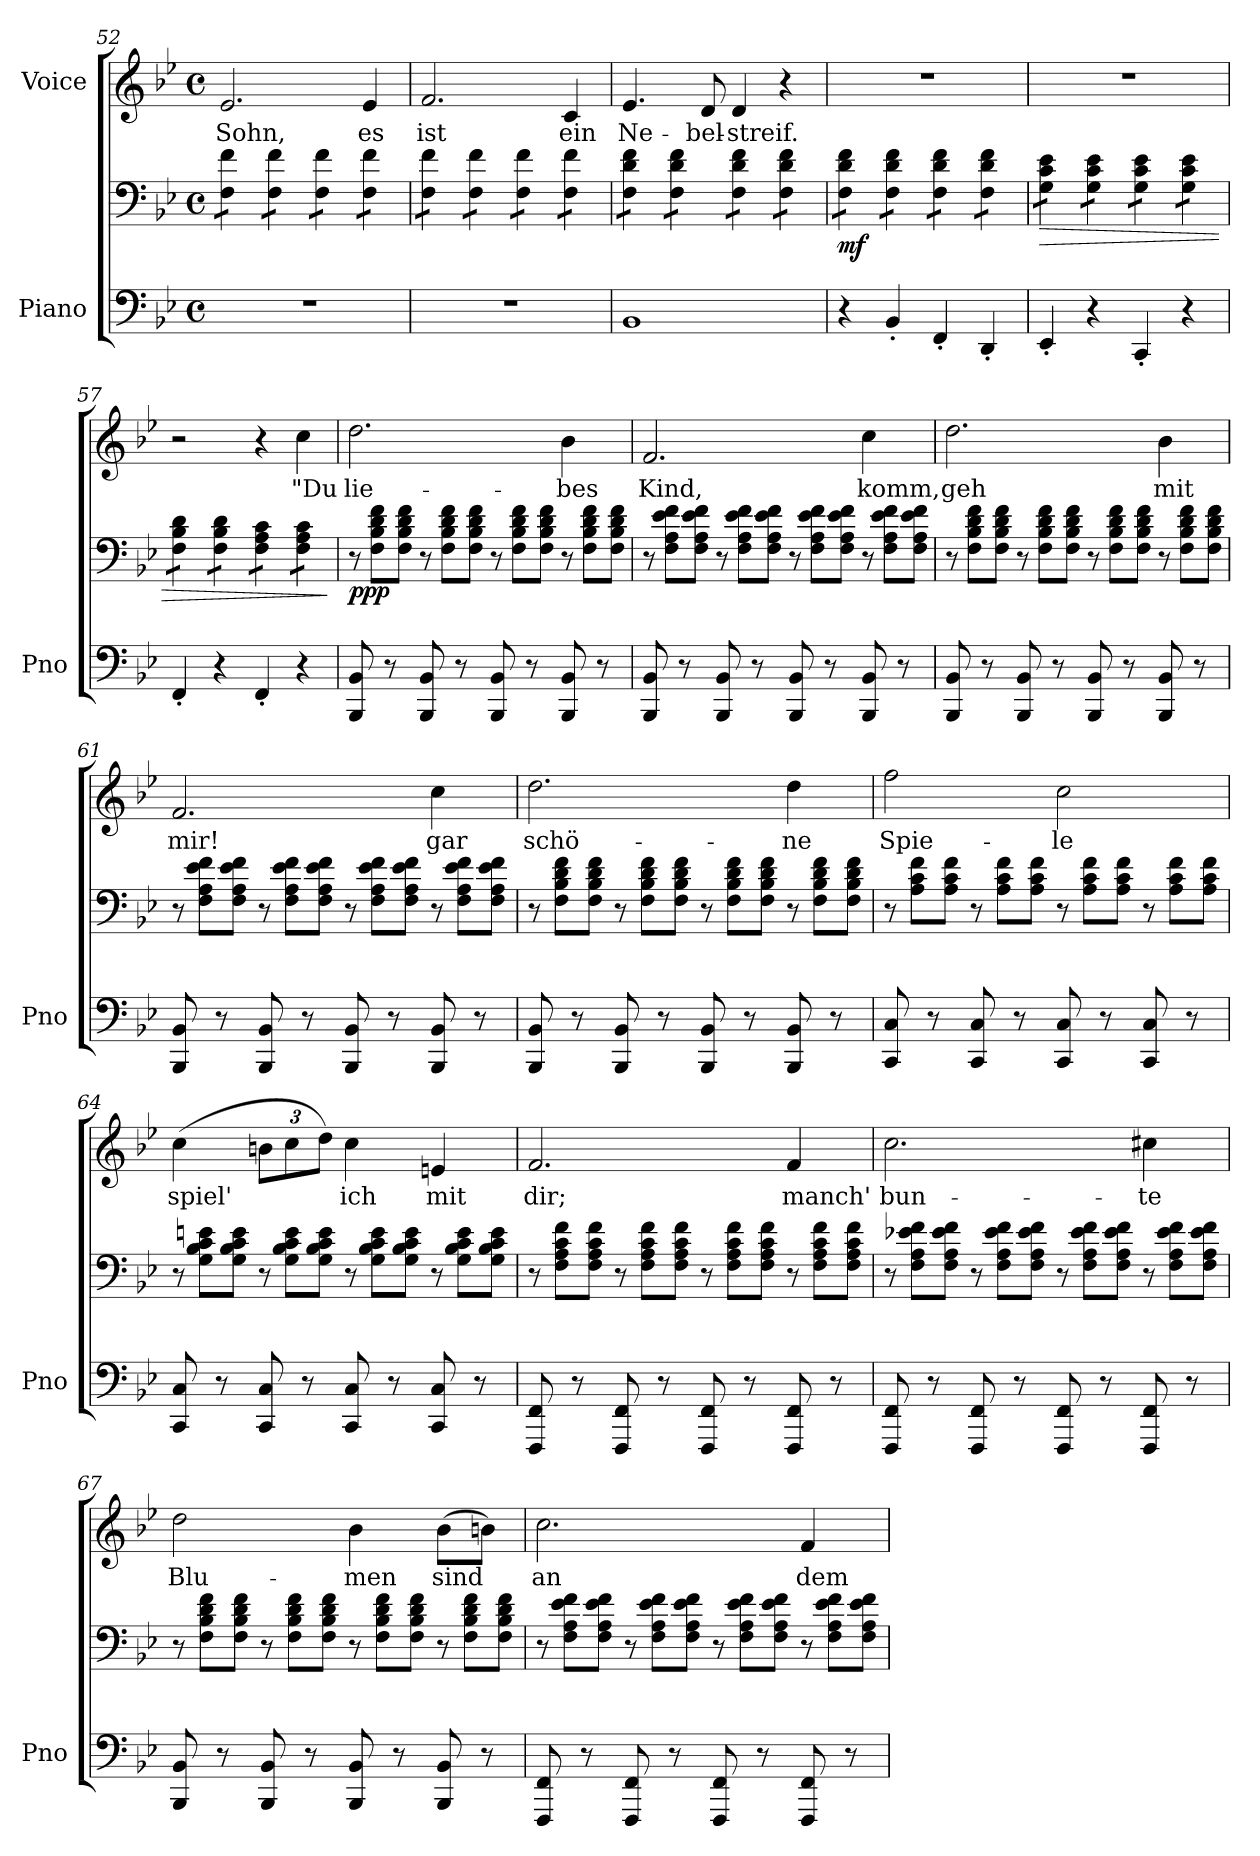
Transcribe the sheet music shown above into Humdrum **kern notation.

**kern	**kern	**dynam	**kern	**text
*part2	*part2	*part2	*part1	*part1
*staff3	*staff2	*staff2/3	*staff1	*staff1
*I"Piano	*	*	*I"Voice	*
*I'Pno	*	*	*	*
*clefF4	*clefF4	*	*clefG2	*
*k[b-e-]	*k[b-e-]	*	*k[b-e-]	*
*M4/4	*M4/4	*	*M4/4	*
*met(c)	*met(c)	*	*met(c)	*
=52	=52	=52	=52	=52
!	!	!	!	!LO:LY:b
*	*tremolo	*	*	*
1r	12F\ 12f\L	.	2.e-/	Sohn,
.	12F\ 12f\	.	.	.
.	12F\ 12f\J	.	.	.
.	12F\ 12f\L	.	.	.
.	12F\ 12f\	.	.	.
.	12F\ 12f\J	.	.	.
.	12F\ 12f\L	.	.	.
.	12F\ 12f\	.	.	.
.	12F\ 12f\J	.	.	.
!	!	!	!	!LO:LY:b
.	12F\ 12f\L	.	4e-/	es
.	12F\ 12f\	.	.	.
.	12F\ 12f\J	.	.	.
=53	=53	=53	=53	=53
!	!	!	!	!LO:LY:b
1r	12F\ 12f\L	.	2.f/	ist
.	12F\ 12f\	.	.	.
.	12F\ 12f\J	.	.	.
.	12F\ 12f\L	.	.	.
.	12F\ 12f\	.	.	.
.	12F\ 12f\J	.	.	.
.	12F\ 12f\L	.	.	.
.	12F\ 12f\	.	.	.
.	12F\ 12f\J	.	.	.
!	!	!	!	!LO:LY:b
.	12F\ 12f\L	.	4c/	ein
.	12F\ 12f\	.	.	.
.	12F\ 12f\J	.	.	.
=54	=54	=54	=54	=54
!	!	!	!	!LO:LY:b
1BB-	12F\ 12d\ 12f\L	.	4.e-/	Ne-
.	12F\ 12d\ 12f\	.	.	.
.	12F\ 12d\ 12f\J	.	.	.
.	12F\ 12d\ 12f\L	.	.	.
.	12F\ 12d\ 12f\	.	.	.
!	!	!	!	!LO:LY:b
.	.	.	8d/	-bel-
.	12F\ 12d\ 12f\J	.	.	.
!	!	!	!	!LO:LY:b
.	12F\ 12d\ 12f\L	.	4d/	-streif.
.	12F\ 12d\ 12f\	.	.	.
.	12F\ 12d\ 12f\J	.	.	.
.	12F\ 12d\ 12f\L	.	4r	.
.	12F\ 12d\ 12f\	.	.	.
.	12F\ 12d\ 12f\J	.	.	.
=55	=55	=55	=55	=55
!	!	!LO:DY:b	!	!
4r	12F\ 12d\ 12f\L	mf	1r	.
.	12F\ 12d\ 12f\	.	.	.
.	12F\ 12d\ 12f\J	.	.	.
4BB-'/	12F\ 12d\ 12f\L	.	.	.
.	12F\ 12d\ 12f\	.	.	.
.	12F\ 12d\ 12f\J	.	.	.
4FF'/	12F\ 12d\ 12f\L	.	.	.
.	12F\ 12d\ 12f\	.	.	.
.	12F\ 12d\ 12f\J	.	.	.
4DD'/	12F\ 12d\ 12f\L	.	.	.
.	12F\ 12d\ 12f\	.	.	.
.	12F\ 12d\ 12f\J	.	.	.
!!LO:LB:g=z
=56	=56	=56	=56	=56
!	!	!LO:HP:b	!	!
4EE-'/	12G\ 12c\ 12e-\L	>	1r	.
.	12G\ 12c\ 12e-\	.	.	.
.	12G\ 12c\ 12e-\J	.	.	.
4r	12G\ 12c\ 12e-\L	.	.	.
.	12G\ 12c\ 12e-\	.	.	.
.	12G\ 12c\ 12e-\J	.	.	.
4CC'/	12G\ 12c\ 12e-\L	.	.	.
.	12G\ 12c\ 12e-\	.	.	.
.	12G\ 12c\ 12e-\J	.	.	.
4r	12G\ 12c\ 12e-\L	.	.	.
.	12G\ 12c\ 12e-\	.	.	.
.	12G\ 12c\ 12e-\J	.	.	.
=57	=57	=57	=57	=57
4FF'/	12F\ 12B-\ 12d\L	.	2r	.
.	12F\ 12B-\ 12d\	.	.	.
.	12F\ 12B-\ 12d\J	.	.	.
4r	12F\ 12B-\ 12d\L	.	.	.
.	12F\ 12B-\ 12d\	.	.	.
.	12F\ 12B-\ 12d\J	.	.	.
4FF'/	12F\ 12A\ 12c\L	.	4r	.
.	12F\ 12A\ 12c\	.	.	.
.	12F\ 12A\ 12c\J	.	.	.
!	!	!	!	!LO:LY:b
4r	12F\ 12A\ 12c\L	.	4cc\	"Du
.	12F\ 12A\ 12c\	.	.	.
.	12F\ 12A\ 12c\J	.	.	.
*	*Xtremolo	*	*	*
.	.	]	.	.
=58	=58	=58	=58	=58
*	*Xtuplet	*	*	*
!	!	!LO:DY:b	!	!LO:LY:b
8BBB-/ 8BB-/	12r	ppp	2.dd\	lie-
.	12F\ 12B-\ 12d\ 12f\L	.	.	.
8r	.	.	.	.
.	12F\ 12B-\ 12d\ 12f\J	.	.	.
8BBB-/ 8BB-/	12r	.	.	.
.	12F\ 12B-\ 12d\ 12f\L	.	.	.
8r	.	.	.	.
.	12F\ 12B-\ 12d\ 12f\J	.	.	.
8BBB-/ 8BB-/	12r	.	.	.
.	12F\ 12B-\ 12d\ 12f\L	.	.	.
8r	.	.	.	.
.	12F\ 12B-\ 12d\ 12f\J	.	.	.
!	!	!	!	!LO:LY:b
8BBB-/ 8BB-/	12r	.	4b-\	-bes
.	12F\ 12B-\ 12d\ 12f\L	.	.	.
8r	.	.	.	.
.	12F\ 12B-\ 12d\ 12f\J	.	.	.
=59	=59	=59	=59	=59
!	!	!	!	!LO:LY:b
8BBB-/ 8BB-/	12r	.	2.f/	Kind,
.	12F\ 12A\ 12e-\ 12f\L	.	.	.
8r	.	.	.	.
.	12F\ 12A\ 12e-\ 12f\J	.	.	.
8BBB-/ 8BB-/	12r	.	.	.
.	12F\ 12A\ 12e-\ 12f\L	.	.	.
8r	.	.	.	.
.	12F\ 12A\ 12e-\ 12f\J	.	.	.
8BBB-/ 8BB-/	12r	.	.	.
.	12F\ 12A\ 12e-\ 12f\L	.	.	.
8r	.	.	.	.
.	12F\ 12A\ 12e-\ 12f\J	.	.	.
!	!	!	!	!LO:LY:b
8BBB-/ 8BB-/	12r	.	4cc\	komm,
.	12F\ 12A\ 12e-\ 12f\L	.	.	.
8r	.	.	.	.
.	12F\ 12A\ 12e-\ 12f\J	.	.	.
=60	=60	=60	=60	=60
!	!	!	!	!LO:LY:b
8BBB-/ 8BB-/	12r	.	2.dd\	geh
.	12F\ 12B-\ 12d\ 12f\L	.	.	.
8r	.	.	.	.
.	12F\ 12B-\ 12d\ 12f\J	.	.	.
8BBB-/ 8BB-/	12r	.	.	.
.	12F\ 12B-\ 12d\ 12f\L	.	.	.
8r	.	.	.	.
.	12F\ 12B-\ 12d\ 12f\J	.	.	.
8BBB-/ 8BB-/	12r	.	.	.
.	12F\ 12B-\ 12d\ 12f\L	.	.	.
8r	.	.	.	.
.	12F\ 12B-\ 12d\ 12f\J	.	.	.
!	!	!	!	!LO:LY:b
8BBB-/ 8BB-/	12r	.	4b-\	mit
.	12F\ 12B-\ 12d\ 12f\L	.	.	.
8r	.	.	.	.
.	12F\ 12B-\ 12d\ 12f\J	.	.	.
!!LO:LB:g=z
=61	=61	=61	=61	=61
!	!	!	!	!LO:LY:b
8BBB-/ 8BB-/	12r	.	2.f/	mir!
.	12F\ 12A\ 12e-\ 12f\L	.	.	.
8r	.	.	.	.
.	12F\ 12A\ 12e-\ 12f\J	.	.	.
8BBB-/ 8BB-/	12r	.	.	.
.	12F\ 12A\ 12e-\ 12f\L	.	.	.
8r	.	.	.	.
.	12F\ 12A\ 12e-\ 12f\J	.	.	.
8BBB-/ 8BB-/	12r	.	.	.
.	12F\ 12A\ 12e-\ 12f\L	.	.	.
8r	.	.	.	.
.	12F\ 12A\ 12e-\ 12f\J	.	.	.
!	!	!	!	!LO:LY:b
8BBB-/ 8BB-/	12r	.	4cc\	gar
.	12F\ 12A\ 12e-\ 12f\L	.	.	.
8r	.	.	.	.
.	12F\ 12A\ 12e-\ 12f\J	.	.	.
=62	=62	=62	=62	=62
!	!	!	!	!LO:LY:b
8BBB-/ 8BB-/	12r	.	2.dd\	schö-
.	12F\ 12B-\ 12d\ 12f\L	.	.	.
8r	.	.	.	.
.	12F\ 12B-\ 12d\ 12f\J	.	.	.
8BBB-/ 8BB-/	12r	.	.	.
.	12F\ 12B-\ 12d\ 12f\L	.	.	.
8r	.	.	.	.
.	12F\ 12B-\ 12d\ 12f\J	.	.	.
8BBB-/ 8BB-/	12r	.	.	.
.	12F\ 12B-\ 12d\ 12f\L	.	.	.
8r	.	.	.	.
.	12F\ 12B-\ 12d\ 12f\J	.	.	.
!	!	!	!	!LO:LY:b
8BBB-/ 8BB-/	12r	.	4dd\	-ne
.	12F\ 12B-\ 12d\ 12f\L	.	.	.
8r	.	.	.	.
.	12F\ 12B-\ 12d\ 12f\J	.	.	.
=63	=63	=63	=63	=63
!	!	!	!	!LO:LY:b
8CC/ 8C/	12r	.	2ff\	Spie-
.	12A\ 12c\ 12f\L	.	.	.
8r	.	.	.	.
.	12A\ 12c\ 12f\J	.	.	.
8CC/ 8C/	12r	.	.	.
.	12A\ 12c\ 12f\L	.	.	.
8r	.	.	.	.
.	12A\ 12c\ 12f\J	.	.	.
!	!	!	!	!LO:LY:b
8CC/ 8C/	12r	.	2cc\	-le
.	12A\ 12c\ 12f\L	.	.	.
8r	.	.	.	.
.	12A\ 12c\ 12f\J	.	.	.
8CC/ 8C/	12r	.	.	.
.	12A\ 12c\ 12f\L	.	.	.
8r	.	.	.	.
.	12A\ 12c\ 12f\J	.	.	.
!!LO:PB:g=z
=64	=64	=64	=64	=64
!	!	!	!	!LO:LY:b
8CC/ 8C/	12r	.	(>4cc\	spiel'
.	12G\ 12B-\ 12c\ 12en\L	.	.	.
8r	.	.	.	.
.	12G\ 12B-\ 12c\ 12e\J	.	.	.
*	*	*	*Xbrackettup	*
8CC/ 8C/	12r	.	12bn\L	.
.	12G\ 12B-\ 12c\ 12e\L	.	12cc\	.
8r	.	.	.	.
.	12G\ 12B-\ 12c\ 12e\J	.	12dd\J)	.
!	!	!	!	!LO:LY:b
8CC/ 8C/	12r	.	4cc\	ich
.	12G\ 12B-\ 12c\ 12e\L	.	.	.
8r	.	.	.	.
.	12G\ 12B-\ 12c\ 12e\J	.	.	.
!	!	!	!	!LO:LY:b
8CC/ 8C/	12r	.	4en/	mit
.	12G\ 12B-\ 12c\ 12e\L	.	.	.
8r	.	.	.	.
.	12G\ 12B-\ 12c\ 12e\J	.	.	.
=65	=65	=65	=65	=65
!	!	!	!	!LO:LY:b
8FFF/ 8FF/	12r	.	2.f/	dir;
.	12F\ 12A\ 12c\ 12f\L	.	.	.
8r	.	.	.	.
.	12F\ 12A\ 12c\ 12f\J	.	.	.
8FFF/ 8FF/	12r	.	.	.
.	12F\ 12A\ 12c\ 12f\L	.	.	.
8r	.	.	.	.
.	12F\ 12A\ 12c\ 12f\J	.	.	.
8FFF/ 8FF/	12r	.	.	.
.	12F\ 12A\ 12c\ 12f\L	.	.	.
8r	.	.	.	.
.	12F\ 12A\ 12c\ 12f\J	.	.	.
!	!	!	!	!LO:LY:b
8FFF/ 8FF/	12r	.	4f/	manch'
.	12F\ 12A\ 12c\ 12f\L	.	.	.
8r	.	.	.	.
.	12F\ 12A\ 12c\ 12f\J	.	.	.
=66	=66	=66	=66	=66
!	!	!	!	!LO:LY:b
8FFF/ 8FF/	12r	.	2.cc\	bun-
.	12F\ 12A\ 12e-X\ 12f\L	.	.	.
8r	.	.	.	.
.	12F\ 12A\ 12e-\ 12f\J	.	.	.
8FFF/ 8FF/	12r	.	.	.
.	12F\ 12A\ 12e-\ 12f\L	.	.	.
8r	.	.	.	.
.	12F\ 12A\ 12e-\ 12f\J	.	.	.
8FFF/ 8FF/	12r	.	.	.
.	12F\ 12A\ 12e-\ 12f\L	.	.	.
8r	.	.	.	.
.	12F\ 12A\ 12e-\ 12f\J	.	.	.
!	!	!	!	!LO:LY:b
8FFF/ 8FF/	12r	.	4cc#X\	-te
.	12F\ 12A\ 12e-\ 12f\L	.	.	.
8r	.	.	.	.
.	12F\ 12A\ 12e-\ 12f\J	.	.	.
!!LO:LB:g=z
=67	=67	=67	=67	=67
!	!	!	!	!LO:LY:b
8BBB-/ 8BB-/	12r	.	2dd\	Blu-
.	12F\ 12B-\ 12d\ 12f\L	.	.	.
8r	.	.	.	.
.	12F\ 12B-\ 12d\ 12f\J	.	.	.
8BBB-/ 8BB-/	12r	.	.	.
.	12F\ 12B-\ 12d\ 12f\L	.	.	.
8r	.	.	.	.
.	12F\ 12B-\ 12d\ 12f\J	.	.	.
!	!	!	!	!LO:LY:b
8BBB-/ 8BB-/	12r	.	4b-\	-men
.	12F\ 12B-\ 12d\ 12f\L	.	.	.
8r	.	.	.	.
.	12F\ 12B-\ 12d\ 12f\J	.	.	.
!	!	!	!	!LO:LY:b
8BBB-/ 8BB-/	12r	.	(>8b-\L	sind
.	12F\ 12B-\ 12d\ 12f\L	.	.	.
8r	.	.	8bn\J)	.
.	12F\ 12B-\ 12d\ 12f\J	.	.	.
=68	=68	=68	=68	=68
!	!	!	!	!LO:LY:b
8FFF/ 8FF/	12r	.	2.cc\	an
.	12F\ 12A\ 12e-\ 12f\L	.	.	.
8r	.	.	.	.
.	12F\ 12A\ 12e-\ 12f\J	.	.	.
8FFF/ 8FF/	12r	.	.	.
.	12F\ 12A\ 12e-\ 12f\L	.	.	.
8r	.	.	.	.
.	12F\ 12A\ 12e-\ 12f\J	.	.	.
8FFF/ 8FF/	12r	.	.	.
.	12F\ 12A\ 12e-\ 12f\L	.	.	.
8r	.	.	.	.
.	12F\ 12A\ 12e-\ 12f\J	.	.	.
!	!	!	!	!LO:LY:b
8FFF/ 8FF/	12r	.	4f/	dem
.	12F\ 12A\ 12e-\ 12f\L	.	.	.
8r	.	.	.	.
.	12F\ 12A\ 12e-\ 12f\J	.	.	.
=	=	=	=	=
*-	*-	*-	*-	*-
